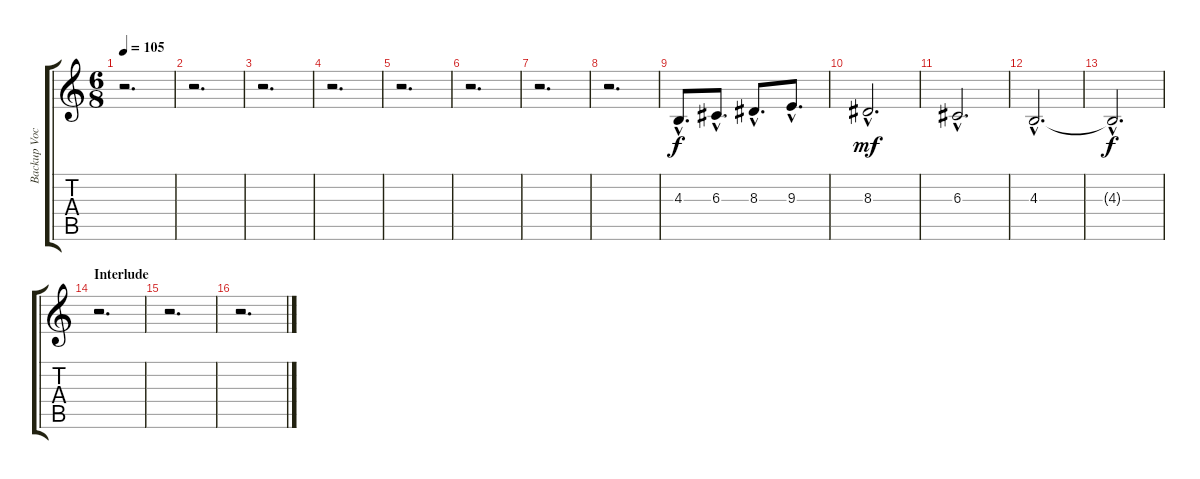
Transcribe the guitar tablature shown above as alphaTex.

\track ("Backup Vocals" "Backup Voc") {instrument choiraahs}
\staff {score tabs}
\tuning (E4 B3 G3 D3 A2 E2) {hide}
\ts (6 8)
\tempo 105
\clef g2
\ks c
r.2{d dy ff} |
r.2{d} |
r.2{d} |
r.2{d} |
r.2{d} |
r.2{d} |
r.2{d} |
r.2{d} |
4.3{hac}.8{d dy f} 6.3{hac}.8{d} 8.3{hac}.8{d} 9.3{hac}.8{d} |
8.3{hac}.2{d dy mf} |
6.3{hac}.2{d} |
4.3{hac}.2{d} |
4.3{hac t}.2{d dy f} |
\section ("" "Interlude")
r.2{d} |
r.2{d} |
r.2{d}
